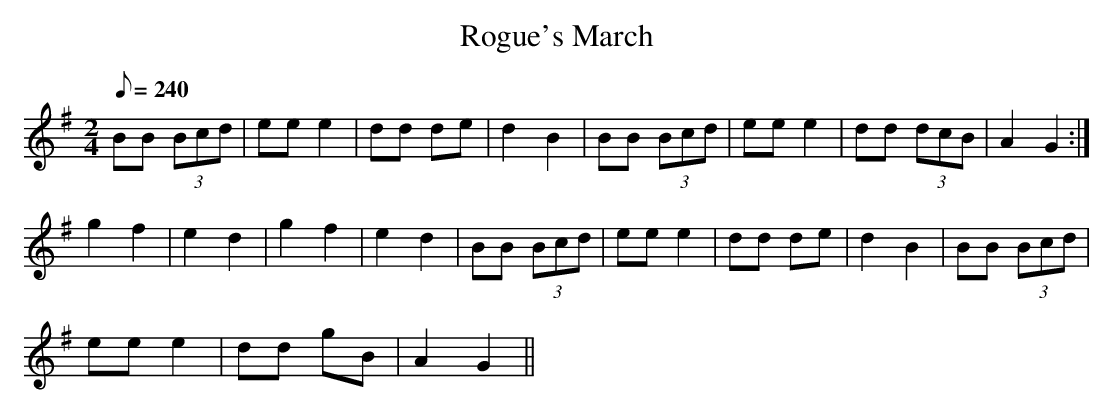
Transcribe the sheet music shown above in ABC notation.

X:1
T:Rogue's March
L:1/8
M:2/4
Q:240
K:G
BB (3Bcd|ee e2|dd de|d2 B2|BB (3Bcd|ee e2|dd (3dcB|A2 G2:|
g2 f2|e2 d2|g2 f2|e2 d2|BB (3Bcd|ee e2|dd de|d2 B2|BB (3Bcd|
ee e2|dd gB|A2 G2||
